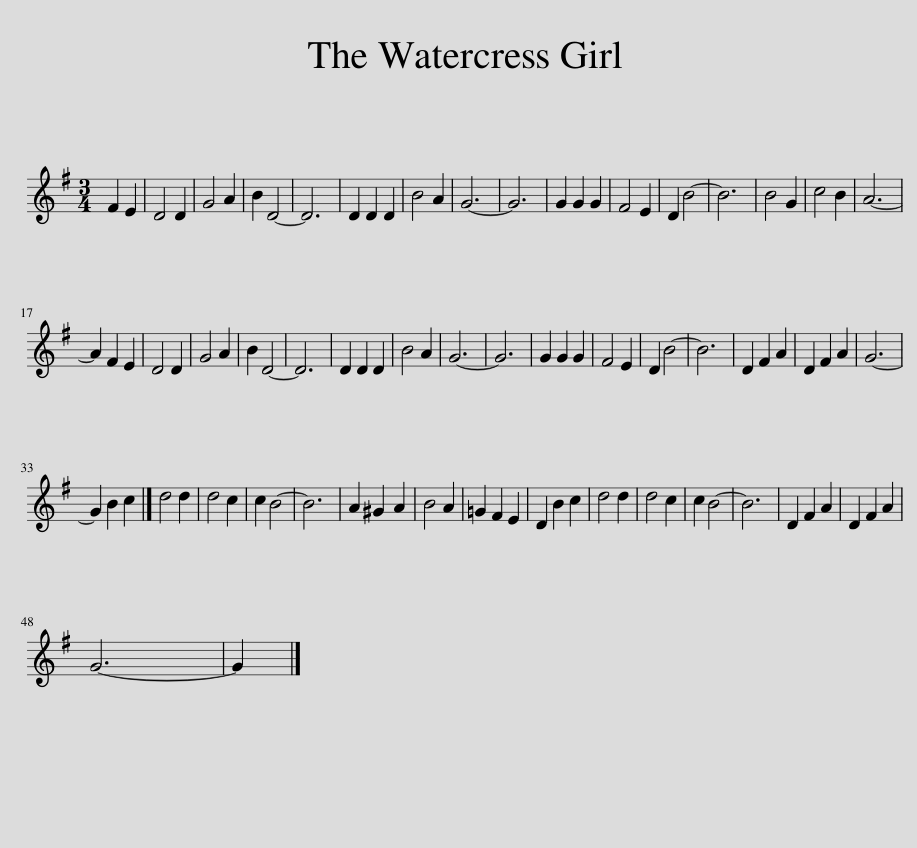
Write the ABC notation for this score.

X:1
L:1/8
M:3/4
I:linebreak $
K:G
V:1 treble
V:1
 F2 E2 | D4 D2 | G4 A2 | B2 D4- | D6 | %5
 D2 D2 D2 | B4 A2 | G6- | G6 | G2 G2 G2 | %10
 F4 E2 | D2 B4- | B6 | B4 G2 | c4 B2 | %15
 A6- |$ A2 F2 E2 | D4 D2 | G4 A2 | B2 D4- | %20
 D6 | D2 D2 D2 | B4 A2 | G6- | G6 | %25
 G2 G2 G2 | F4 E2 | D2 B4- | B6 | D2 F2 A2 | %30
 D2 F2 A2 | G6- |$ G2 B2 c2 |] d4 d2 | d4 c2 | %35
 c2 B4- | B6 | A2 ^G2 A2 | B4 A2 | =G2 F2 E2 | %40
 D2 B2 c2 | d4 d2 | d4 c2 | c2 B4- | B6 | %45
 D2 F2 A2 | D2 F2 A2 |$ G6- | G2 |] %49
